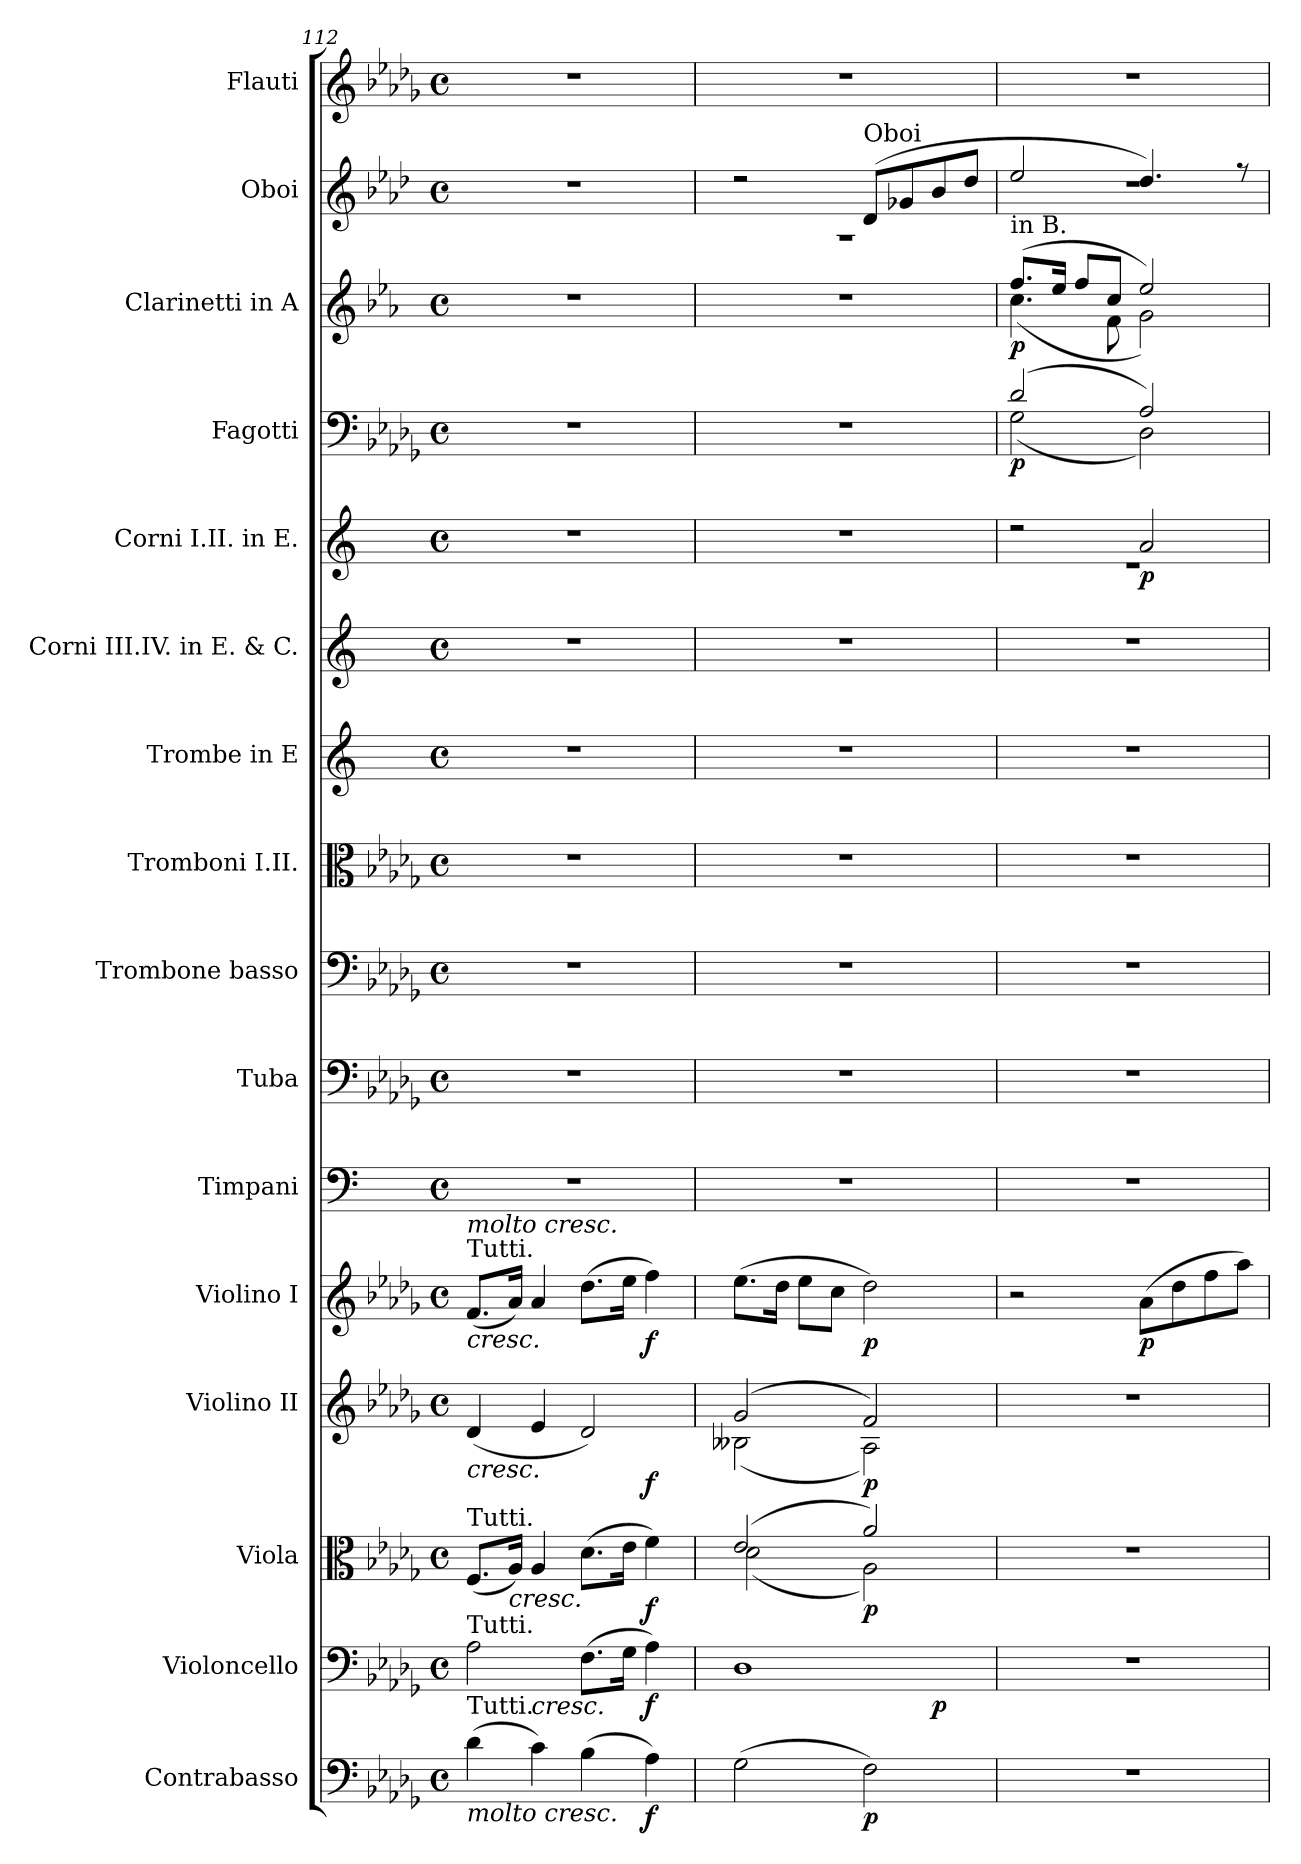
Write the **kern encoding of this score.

**kern	**dynam	**kern	**dynam	**kern	**dynam	**kern	**dynam	**kern	**dynam	**kern	**kern	**kern	**kern	**kern	**kern	**kern	**dynam	**kern	**dynam	**kern	**dynam	**kern	**kern
*part16	*part16	*part15	*part15	*part14	*part14	*part13	*part13	*part12	*part12	*part11	*part10	*part9	*part8	*part7	*part6	*part5	*part5	*part4	*part4	*part3	*part3	*part2	*part1
*staff16	*staff16	*staff15	*staff15	*staff14	*staff14	*staff13	*staff13	*staff12	*staff12	*staff11	*staff10	*staff9	*staff8	*staff7	*staff6	*staff5	*staff5	*staff4	*staff4	*staff3	*staff3	*staff2	*staff1
*I"Contrabasso	*	*I"Violoncello	*	*I"Viola	*	*I"Violino II	*	*I"Violino I	*	*I"Timpani	*I"Tuba	*I"Trombone basso	*I"Tromboni I.II.	*I"Trombe in E	*I"Corni III.IV. in E. &amp; C.	*I"Corni I.II. in E.	*	*I"Fagotti	*	*I"Clarinetti in A	*	*I"Oboi	*I"Flauti
*I'Cb.	*	*I'Vc.	*	*I'Vla.	*	*I'Vln. II	*	*I'Vln. I	*	*I'Timp.	*I'Tba.	*I'Trne B.	*I'Trbi.	*I'Trbe	*I'Cor. III.IV.	*I'Cor. I.II	*	*I'Fg.	*	*I'Cl.	*	*I'Ob.	*I'Fl.
*clefF4	*	*clefF4	*	*clefC3	*	*clefG2	*	*clefG2	*	*clefF4	*clefF4	*clefF4	*clefC3	*clefG2	*clefG2	*clefG2	*	*clefF4	*	*clefG2	*	*clefG2	*clefG2
*ITrd7c12	*	*	*	*	*	*	*	*	*	*	*	*	*	*ITrd-2c-4	*ITrd7c12	*ITrd5c8	*	*	*	*ITrd2c3	*	*	*
*k[b-e-a-d-g-]	*	*k[b-e-a-d-g-]	*	*k[b-e-a-d-g-]	*	*k[b-e-a-d-g-]	*	*k[b-e-a-d-g-]	*	*k[]	*k[b-e-a-d-g-]	*k[b-e-a-d-g-]	*k[b-e-a-d-g-]	*k[f#c#g#d#]	*k[]	*k[f#c#g#d#]	*	*k[b-e-a-d-g-]	*	*k[]	*	*k[b-e-a-d-]	*k[b-e-a-d-g-]
*M4/4	*	*M4/4	*	*M4/4	*	*M4/4	*	*M4/4	*	*M4/4	*M4/4	*M4/4	*M4/4	*M4/4	*M4/4	*M4/4	*	*M4/4	*	*M4/4	*	*M4/4	*M4/4
*met(c)	*	*met(c)	*	*met(c)	*	*met(c)	*	*met(c)	*	*met(c)	*met(c)	*met(c)	*met(c)	*met(c)	*met(c)	*met(c)	*	*met(c)	*	*met(c)	*	*met(c)	*met(c)
=112	=112	=112	=112	=112	=112	=112	=112	=112	=112	=112	=112	=112	=112	=112	=112	=112	=112	=112	=112	=112	=112	=112	=112
*	*	*^	*	*	*	*	*	*	*	*	*	*	*	*	*	*	*	*	*	*	*	*	*
!	!	!	!	!	!	!	!	!	!LO:TX:a:t=Tutti.	!	!	!	!	!	!	!	!	!	!	!	!	!	!	!
!	!	!	!	!	!	!	!	!	!LO:TX:a:i:t=molto cresc.	!	!	!	!	!	!	!	!	!	!	!	!	!	!	!
!	!	!	!	!	!	!	!LO:TX:a:t=Tutti.	!	!	!	!	!	!	!	!	!	!	!	!	!	!	!	!	!
!	!	!	!	!	!LO:TX:a:t=Tutti.	!	!	!	!	!	!	!	!	!	!	!	!	!	!	!	!	!	!	!
!	!	!LO:TX:a:t=Tutti.	!	!	!	!	!	!	!	!	!	!	!	!	!	!	!	!	!	!	!	!	!	!
!LO:TX:a:t=Tutti.	!	!	!	!	!	!	!	!	!	!	!	!	!	!	!	!	!	!	!	!	!	!	!	!
!LO:TX:b:i:t=molto cresc.	!	!	!	!	!	!	!	!	!	!	!	!	!	!	!	!	!	!	!	!	!	!	!	!
!	!	!	!	!	!	!	!	!LO:HP:b	!	!LO:HP:b	!	!	!	!	!	!	!	!	!	!	!	!	!	!
*	*	*	*	*	*	*	*^	*	*	*	*	*	*	*	*	*	*	*	*	*	*	*	*	*
(>4D-\	.	2A-\	4ryy	.	(<8.F/L	.	(<4d-/	2.ryy	<	(<8.f/L	<	1r	1r	1r	1r	1r	1r	1r	.	1r	.	1r	.	1r	1r
!	!	!	!	!	!	!LO:HP:b	!	!	!	!	!	!	!	!	!	!	!	!	!	!	!	!	!	!	!
.	.	.	.	.	16A-/Jk)	<	.	.	.	16a-/Jk)	.	.	.	.	.	.	.	.	.	.	.	.	.	.	.
!	!	!	!	!LO:HP:b	!	!	!	!	!	!	!	!	!	!	!	!	!	!	!	!	!	!	!	!	!
4C\)	.	.	2ryy	<	4A-/	.	4e-/	.	.	4a-/	.	.	.	.	.	.	.	.	.	.	.	.	.	.	.
(>4BB-\	.	(>8.F\L	.	.	(>8.d-\L	.	2d-/)	.	.	(>8.dd-\L	.	.	.	.	.	.	.	.	.	.	.	.	.	.	.
.	.	16G-\Jk	.	.	16e-\Jk	.	.	.	.	16ee-\Jk	.	.	.	.	.	.	.	.	.	.	.	.	.	.	.
!	!LO:DY:b	!	!	!LO:DY:b	!	!LO:DY:b	!	!	!LO:DY:b	!	!LO:DY:b	!	!	!	!	!	!	!	!	!	!	!	!	!	!
4AA-\)	f	4A-\)	4ryy	f	4f\)	f	.	4ryy	f	4ff\)	f	.	.	.	.	.	.	.	.	.	.	.	.	.	.
=113	=113	=113	=113	=113	=113	=113	=113	=113	=113	=113	=113	=113	=113	=113	=113	=113	=113	=113	=113	=113	=113	=113	=113	=113	=113
*	*	*	*	*	*^	*	*	*	*	*	*	*	*	*	*	*	*	*	*	*	*	*	*	*^	*
(>2GG-\	.	1D-	2.ryy	.	(>2e-/	(<2d-\	.	(>2g-/	(<2B--X\	.	(>8.ee-\L	.	1r	1r	1r	1r	1r	1r	1r	.	1r	.	1r	.	2r	1r	1r
.	.	.	.	.	.	.	.	.	.	.	16dd-\Jk	.	.	.	.	.	.	.	.	.	.	.	.	.	.	.	.
.	.	.	.	.	.	.	.	.	.	.	8ee-\L	.	.	.	.	.	.	.	.	.	.	.	.	.	.	.	.
.	.	.	.	.	.	.	.	.	.	.	8cc\J	.	.	.	.	.	.	.	.	.	.	.	.	.	.	.	.
!	!	!	!	!	!	!	!	!	!	!	!	!	!	!	!	!	!	!	!	!	!	!	!	!	!LO:TX:a:t=Oboi	!	!
!	!LO:DY:b	!	!	!	!	!	!LO:DY:n=1:b	!	!	!LO:DY:n=1:b	!	!LO:DY:n=1:b	!	!	!	!	!	!	!	!	!	!	!	!	!	!	!
2FF\)	p	.	.	.	2a-/)	2A-\)	[ p	2f/)	2A-\)	[ p	2dd-\)	[ p	.	.	.	.	.	.	.	.	.	.	.	.	(>8d-/L	.	.
.	.	.	.	.	.	.	.	.	.	.	.	.	.	.	.	.	.	.	.	.	.	.	.	.	8g-X/	.	.
!	!	!	!	!LO:DY:n=1:b	!	!	!	!	!	!	!	!	!	!	!	!	!	!	!	!	!	!	!	!	!	!	!
.	.	.	4ryy	[ p	.	.	.	.	.	.	.	.	.	.	.	.	.	.	.	.	.	.	.	.	8b-/	.	.
.	.	.	.	.	.	.	.	.	.	.	.	.	.	.	.	.	.	.	.	.	.	.	.	.	8dd-/J	.	.
*	*	*v	*v	*	*	*	*	*v	*v	*	*	*	*	*	*	*	*	*	*	*	*	*	*	*	*	*	*
*	*	*	*	*v	*v	*	*	*	*	*	*	*	*	*	*	*	*	*	*	*	*	*	*	*	*
=114	=114	=114	=114	=114	=114	=114	=114	=114	=114	=114	=114	=114	=114	=114	=114	=114	=114	=114	=114	=114	=114	=114	=114	=114
*	*	*	*	*	*	*	*	*	*	*	*	*	*	*	*	*^	*	*^	*	*^	*	*	*	*
!	!	!	!	!	!	!	!	!	!	!	!	!	!	!	!	!	!	!	!	!	!	!LO:TX:a:t=in B.	!	!	!	!	!
!	!	!	!	!	!	!	!	!	!	!	!	!	!	!	!	!	!	!	!	!	!LO:DY:b	!	!	!LO:DY:b	!	!	!
1r	.	1r	.	1r	.	1r	.	2r	.	1r	1r	1r	1r	1r	1r	2r	1r	.	(>2d-/	(<2G-\	p	(>8.dd/L	(<4.a\	p	2ee-/	1rdd	1r
.	.	.	.	.	.	.	.	.	.	.	.	.	.	.	.	.	.	.	.	.	.	16cc/Jk	.	.	.	.	.
.	.	.	.	.	.	.	.	.	.	.	.	.	.	.	.	.	.	.	.	.	.	8dd/L	.	.	.	.	.
.	.	.	.	.	.	.	.	.	.	.	.	.	.	.	.	.	.	.	.	.	.	8a/J	8d\	.	.	.	.
!	!	!	!	!	!	!	!	!	!LO:DY:b	!	!	!	!	!	!	!	!	!LO:DY:b	!	!	!	!	!	!	!	!	!
.	.	.	.	.	.	.	.	(>8a-\L	p	.	.	.	.	.	.	2c#/	.	p	2A-/)	2D-\)	.	2cc/)	2e\)	.	4.dd-/)	.	.
.	.	.	.	.	.	.	.	8dd-\	.	.	.	.	.	.	.	.	.	.	.	.	.	.	.	.	.	.	.
.	.	.	.	.	.	.	.	8ff\	.	.	.	.	.	.	.	.	.	.	.	.	.	.	.	.	.	.	.
.	.	.	.	.	.	.	.	8aa-\J)	.	.	.	.	.	.	.	.	.	.	.	.	.	.	.	.	8r	.	.
*	*	*	*	*	*	*	*	*	*	*	*	*	*	*	*	*v	*v	*	*	*	*	*v	*v	*	*v	*v	*
*	*	*	*	*	*	*	*	*	*	*	*	*	*	*	*	*	*	*v	*v	*	*	*	*	*
=	=	=	=	=	=	=	=	=	=	=	=	=	=	=	=	=	=	=	=	=	=	=	=
*-	*-	*-	*-	*-	*-	*-	*-	*-	*-	*-	*-	*-	*-	*-	*-	*-	*-	*-	*-	*-	*-	*-	*-
